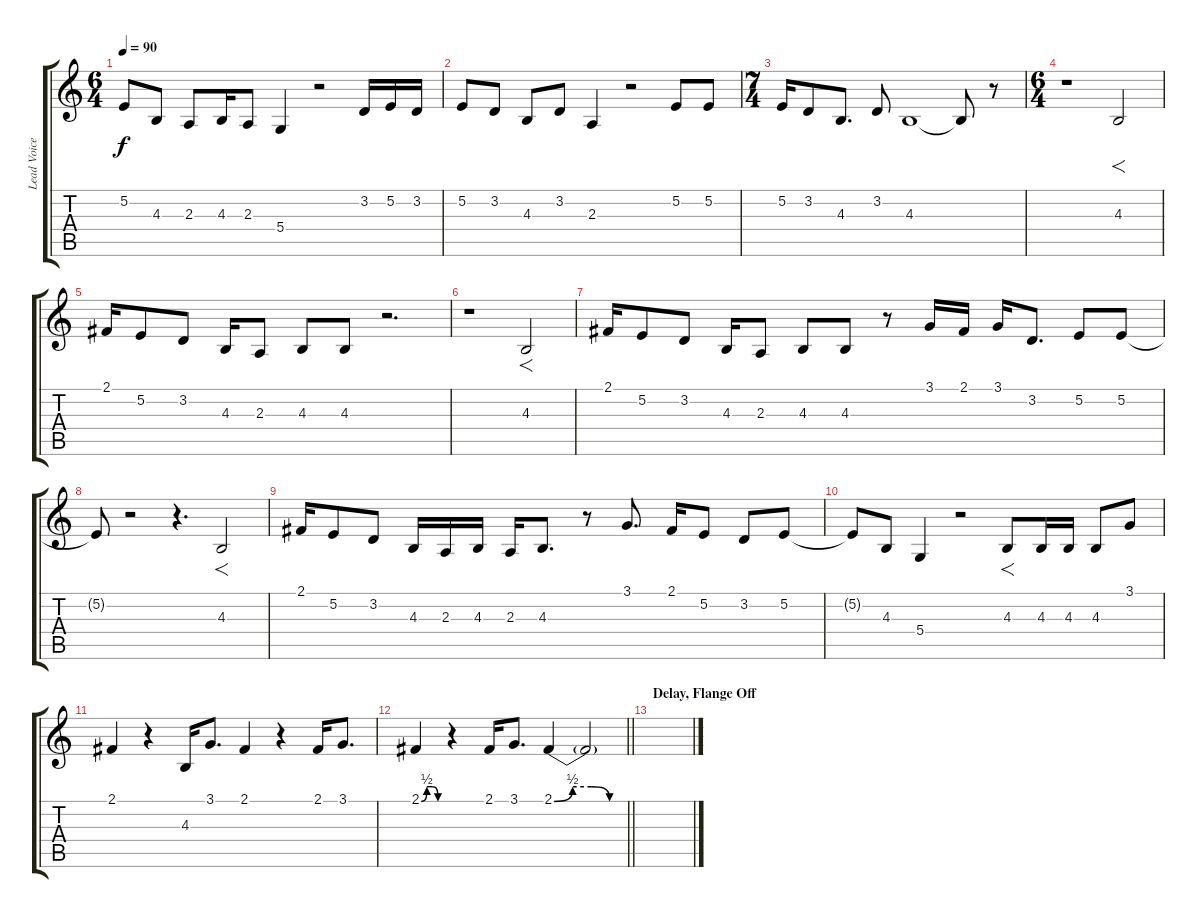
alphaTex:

\track ("Lead Voice" "Lead Voice") {instrument oboe}
\staff {score tabs}
\tuning (E4 B3 G3 D3 A2 D2) {hide}
\ts (6 4)
\tempo 90
\clef g2
\ks c
5.2.8{dy f} 4.3.8 2.3.8 4.3.16 2.3.8 5.4.4 r.2 3.2.16 5.2.16 3.2.16 |
5.2.8 3.2.8 4.3.8 3.2.8 2.3.4 r.2 5.2.8 5.2.8 |
\ts (7 4)
5.2.16 3.2.8 4.3.8{d} 3.2.8 4.3.1 4.3{t}.8 r.8 |
\ts (6 4)
r.1 4.3.2{f} |
2.1.16 5.2.8 3.2.8 4.3.16 2.3.8 4.3.8 4.3.8 r.2{d} |
r.1 4.3.2{f} |
2.1.16 5.2.8 3.2.8 4.3.16 2.3.8 4.3.8 4.3.8 r.8 3.1.16 2.1.16 3.1.16 3.2.8{d} 5.2.8 5.2.8 |
5.2{t}.8 r.2 r.4{d} 4.3.2{f} |
2.1.16 5.2.8 3.2.8 4.3.16 2.3.16 4.3.16 2.3.16 4.3.8{d} r.8 3.1.8{d} 2.1.16 5.2.8 3.2.8 5.2.8 |
5.2{t}.8 4.3.8 5.4.4 r.2 4.3.8{f} 4.3.16 4.3.16 4.3.8 3.1.8 |
2.1.4 r.4 4.3.16 3.1.8{d} 2.1.4 r.4 2.1.16 3.1.8{d} |
\barLineRight lightlight
2.1{be (custom 0 0 15 2 30 2 45 0 60 0)}.4 r.4 2.1.16 3.1.8{d} 2.1{be (custom 0 0 15 2 30 2 45 0 60 0)}.4 2.1{t}.2 |
\section ("" "Delay, Flange Off")
